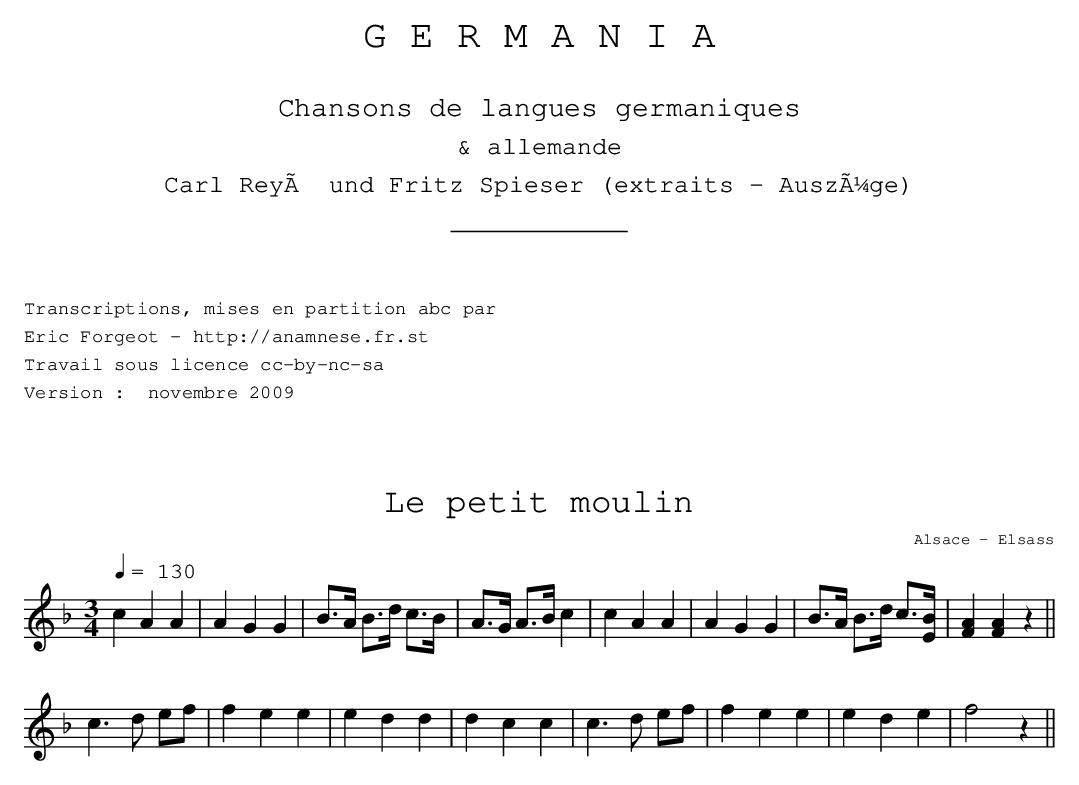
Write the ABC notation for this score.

X:1
T:Le petit moulin
O:Alsace - Elsass
M:3/4
L:1/4
Q:1/4=130
K:F
cAA | AGG | B/2>A/2 B/2>d/2 c/2>B/2 | A/2>G/2 A/2>B/2 c | cAA | AGG | B/2>A/2 B/2>d/2 c/2>[B/2E/2] | [FA][FA]z ||
c>d e/2f/2 | fee | edd | dcc | c>d e/2f/2 |fee | ede | f2 z ||
